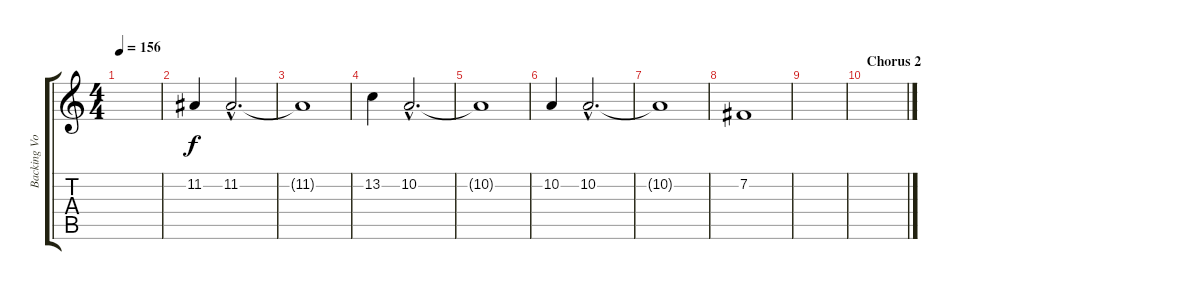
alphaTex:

\track ("Backing Voice 2" "Backing Vo") {instrument oboe}
\staff {score tabs}
\tuning (E4 B3 G3 D3 A2 E2) {hide}
\ts (4 4)
\tempo 156
\clef g2
\ks c
|
11.2.4 11.2{hac}.2{d} |
11.2{t}.1 |
13.2.4 10.2{hac}.2{d} |
10.2{t}.1 |
10.2.4 10.2{hac}.2{d} |
10.2{t}.1 |
7.2.1 |
|
\section ("" "Chorus 2")
